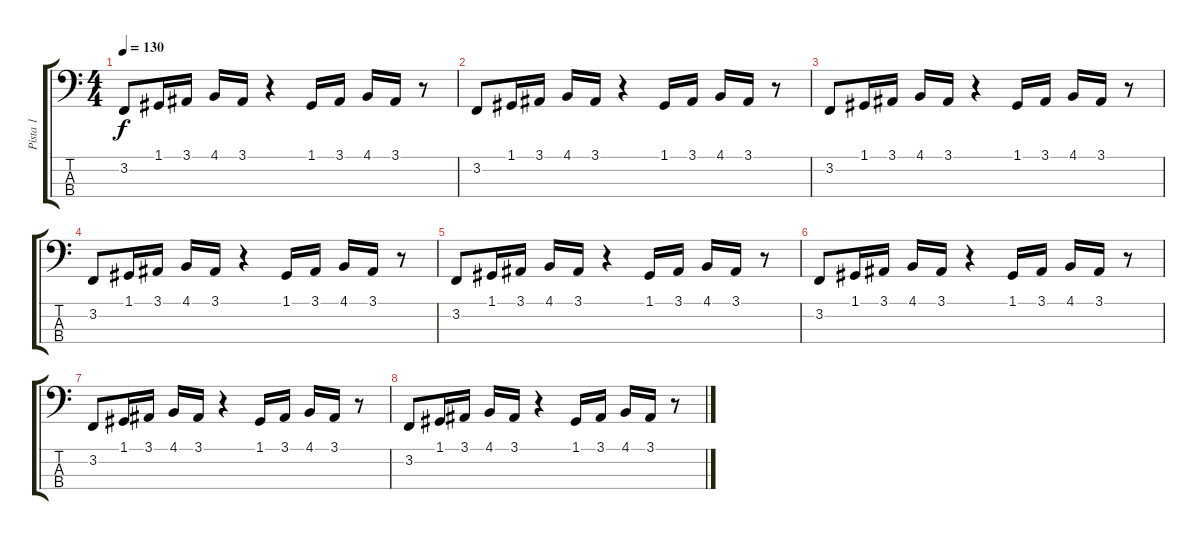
\track ("Pista 1" "Pista 1") {instrument lead8bassandlead}
\staff {score tabs}
\tuning (G2 D2 A1 E1) {hide}
\ts (4 4)
\tempo 130
\clef f4
\ks c
3.2.8{dy f} 1.1.16 3.1.16 4.1.16 3.1.16 r.4 1.1.16 3.1.16 4.1.16 3.1.16 r.8 |
3.2.8 1.1.16 3.1.16 4.1.16 3.1.16 r.4 1.1.16 3.1.16 4.1.16 3.1.16 r.8 |
3.2.8 1.1.16 3.1.16 4.1.16 3.1.16 r.4 1.1.16 3.1.16 4.1.16 3.1.16 r.8 |
3.2.8 1.1.16 3.1.16 4.1.16 3.1.16 r.4 1.1.16 3.1.16 4.1.16 3.1.16 r.8 |
3.2.8 1.1.16 3.1.16 4.1.16 3.1.16 r.4 1.1.16 3.1.16 4.1.16 3.1.16 r.8 |
3.2.8 1.1.16 3.1.16 4.1.16 3.1.16 r.4 1.1.16 3.1.16 4.1.16 3.1.16 r.8 |
3.2.8 1.1.16 3.1.16 4.1.16 3.1.16 r.4 1.1.16 3.1.16 4.1.16 3.1.16 r.8 |
3.2.8 1.1.16 3.1.16 4.1.16 3.1.16 r.4 1.1.16 3.1.16 4.1.16 3.1.16 r.8
